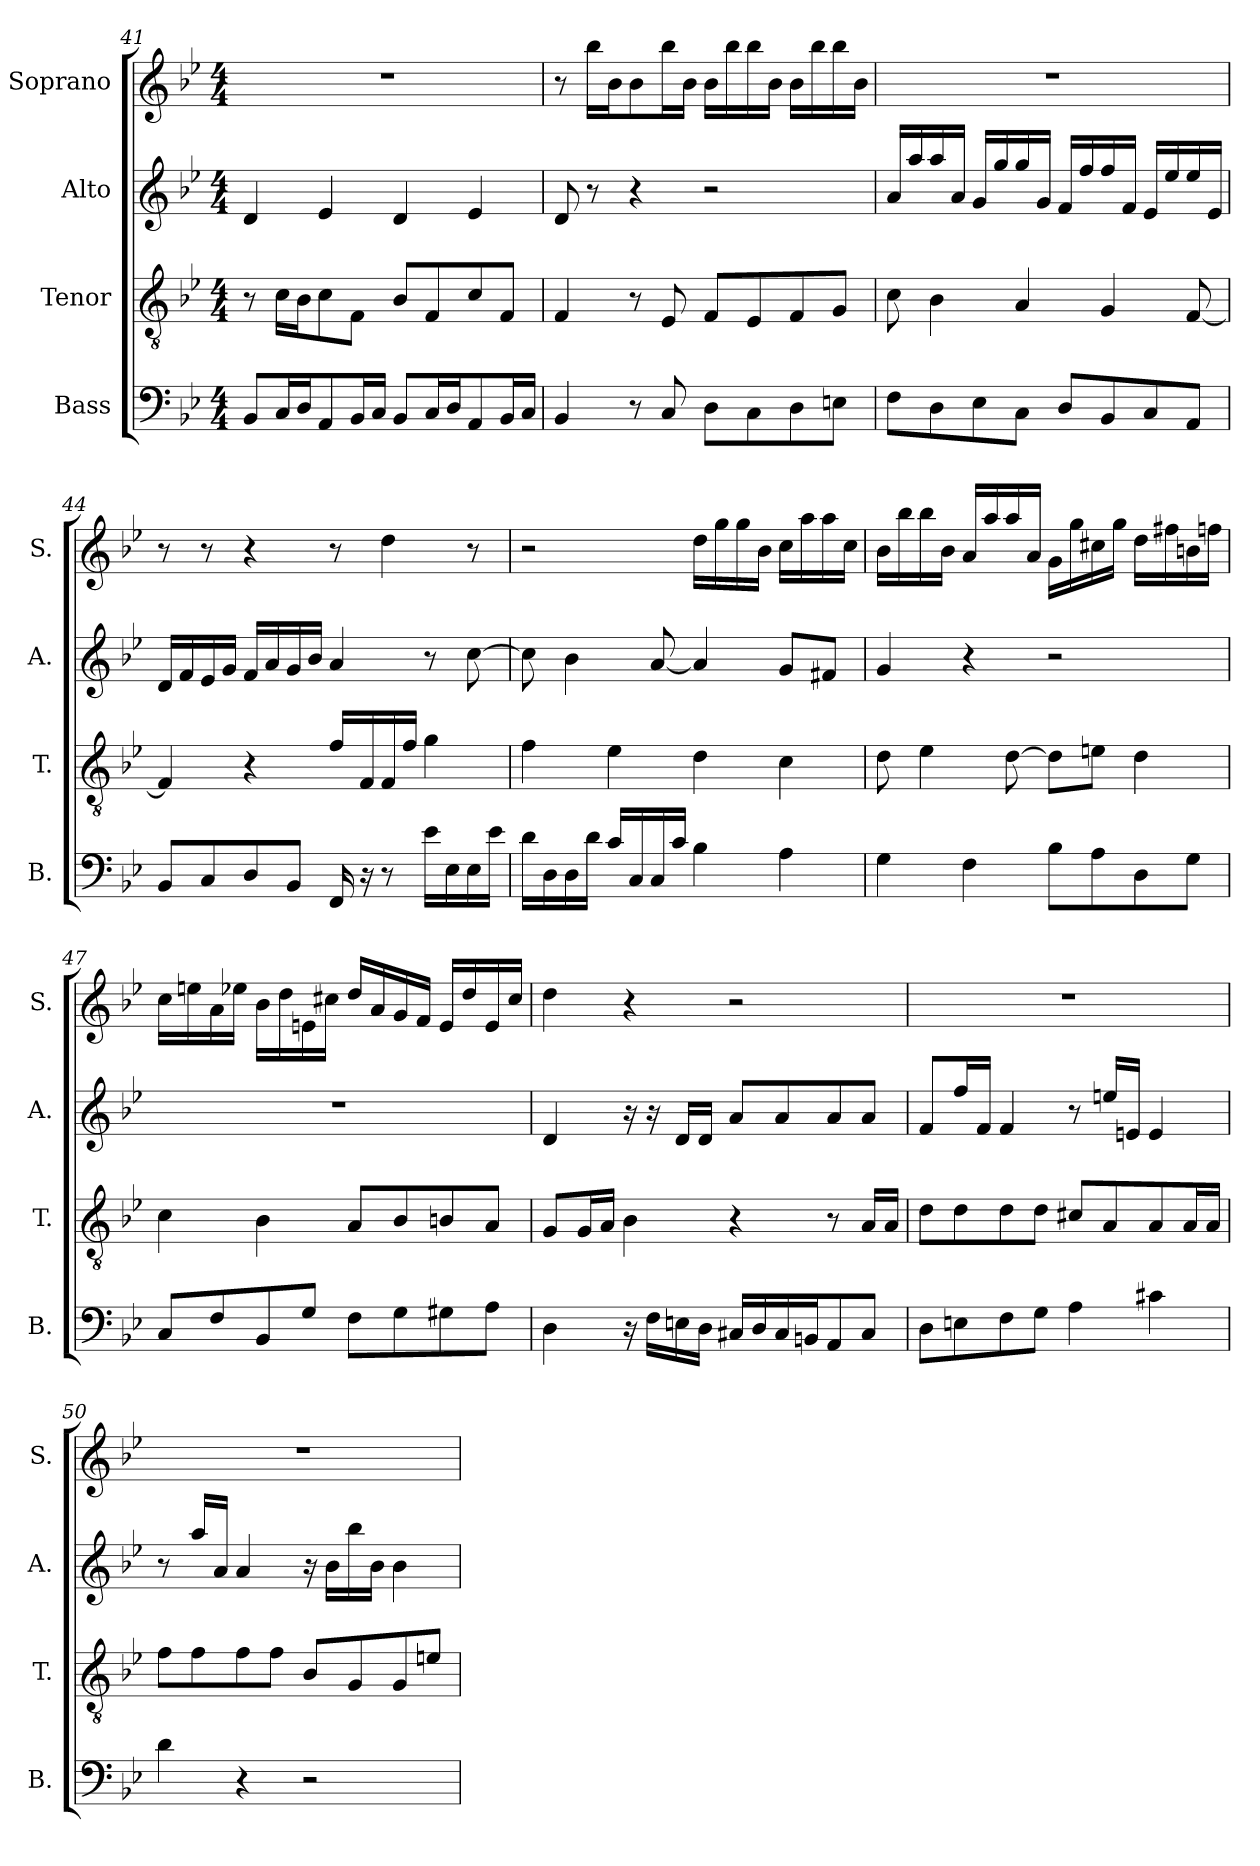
**kern	**kern	**kern	**kern
*part4	*part3	*part2	*part1
*staff4	*staff3	*staff2	*staff1
*I"Bass	*I"Tenor	*I"Alto	*I"Soprano
*I'B.	*I'T.	*I'A.	*I'S.
!!LO:LB:g=z
*clefF4	*clefGv2	*clefG2	*clefG2
*k[b-e-]	*k[b-e-]	*k[b-e-]	*k[b-e-]
*B-:	*B-:	*B-:	*B-:
*M4/4	*M4/4	*M4/4	*M4/4
=41	=41	=41	=41
8BB-/L	8r	4d/	1r
16C/L	16c\LL	.	.
16D/J	16B-\J	.	.
8AA/	8c\	4e-/	.
16BB-/L	8F\J	.	.
16C/JJ	.	.	.
8BB-/L	8B-/L	4d/	.
16C/L	8F/	.	.
16D/J	.	.	.
8AA/	8c/	4e-/	.
16BB-/L	8F/J	.	.
16C/JJ	.	.	.
=42	=42	=42	=42
4BB-/	4F/	8d/	8r
.	.	8r	16bb-\LL
.	.	.	16b-\J
8r	8r	4r	8b-\
8C/	8E-/	.	16bb-\L
.	.	.	16b-\JJ
8D\L	8F/L	2r	16b-\LL
.	.	.	16bb-\
8C\	8E-/	.	16bb-\
.	.	.	16b-\JJ
8D\	8F/	.	16b-\LL
.	.	.	16bb-\
8En\J	8G/J	.	16bb-\
.	.	.	16b-\JJ
=43	=43	=43	=43
8F\L	8c\	16a/LL	1r
.	.	16aa/	.
8D\	4B-\	16aa/	.
.	.	16a/JJ	.
8E-\	.	16g/LL	.
.	.	16gg/	.
8C\J	4A/	16gg/	.
.	.	16g/JJ	.
8D/L	.	16f/LL	.
.	.	16ff/	.
8BB-/	4G/	16ff/	.
.	.	16f/JJ	.
8C/	.	16e-/LL	.
.	.	16ee-/	.
8AA/J	[8F/	16ee-/	.
.	.	16e-/JJ	.
!!LO:PB:g=z
=44	=44	=44	=44
8BB-/L	4F/]	16d/LL	8r
.	.	16f/	.
8C/	.	16e-/	8r
.	.	16g/JJ	.
8D/	4r	16f/LL	4r
.	.	16a/	.
8BB-/J	.	16g/	.
.	.	16b-/JJ	.
16FF/	16f/LL	4a/	8r
16r	16F/	.	.
8r	16F/	.	4dd\
.	16f/JJ	.	.
16e-\LL	4g\	8r	.
16E-\	.	.	.
16E-\	.	[8cc\	8r
16e-\JJ	.	.	.
=45	=45	=45	=45
16d\LL	4f\	8cc\]	2r
16D\	.	.	.
16D\	.	4b-\	.
16d\JJ	.	.	.
16c/LL	4e-\	.	.
16C/	.	.	.
16C/	.	[8a/	.
16c/JJ	.	.	.
4B-\	4d\	4a/]	16dd\LL
.	.	.	16gg\
.	.	.	16gg\
.	.	.	16b-\JJ
4A\	4c\	8g/L	16cc\LL
.	.	.	16aa\
.	.	8f#X/J	16aa\
.	.	.	16cc\JJ
!!LO:LB:g=z
=46	=46	=46	=46
4G\	8d\	4g/	16b-\LL
.	.	.	16bb-\
.	4e-\	.	16bb-\
.	.	.	16b-\JJ
4F\	.	4r	16a/LL
.	.	.	16aa/
.	[8d\	.	16aa/
.	.	.	16a/JJ
8B-\L	8d\L]	2r	16g\LL
.	.	.	16gg\
8A\	8en\J	.	16cc#X\
.	.	.	16gg\JJ
8D\	4d\	.	16dd\LL
.	.	.	16ff#X\
8G\J	.	.	16bn\
.	.	.	16ffn\JJ
=47	=47	=47	=47
8C/L	4c\	1r	16cc\LL
.	.	.	16een\
8F/	.	.	16a\
.	.	.	16ee-X\JJ
8BB-/	4B-\	.	16b-\LL
.	.	.	16dd\
8G/J	.	.	16en\
.	.	.	16cc#X\JJ
8F\L	8A/L	.	16dd/LL
.	.	.	16a/
8G\	8B-/	.	16g/
.	.	.	16f/JJ
8G#X\	8Bn/	.	16e/LL
.	.	.	16dd/
8A\J	8A/J	.	16e/
.	.	.	16cc#/JJ
!!LO:LB:g=z
=48	=48	=48	=48
4D\	8G/L	4d/	4dd\
.	16G/L	.	.
.	16A/JJ	.	.
16r	4B-\	16r	4r
16F\LL	.	16r	.
16En\	.	16d/LL	.
16D\JJ	.	16d/JJ	.
16C#X/LL	4r	8a/L	2r
16D/	.	.	.
16C#/	.	8a/	.
16BBn/J	.	.	.
8AA/	8r	8a/	.
8C#/J	16A/LL	8a/J	.
.	16A/JJ	.	.
=49	=49	=49	=49
8D\L	8d\L	8f/L	1r
8En\	8d\	16ff/L	.
.	.	16f/JJ	.
8F\	8d\	4f/	.
8G\J	8d\J	.	.
4A\	8c#X/L	8r	.
.	8A/	16een/LL	.
.	.	16en/JJ	.
4c#X\	8A/	4e/	.
.	16A/L	.	.
.	16A/JJ	.	.
=50	=50	=50	=50
4d\	8f\L	8r	1r
.	8f\	16aa/LL	.
.	.	16a/JJ	.
4r	8f\	4a/	.
.	8f\J	.	.
2r	8B-/L	16r	.
.	.	16b-\LL	.
.	8G/	16bb-\	.
.	.	16b-\JJ	.
.	8G/	4b-\	.
.	8en/J	.	.
=	=	=	=
*-	*-	*-	*-
